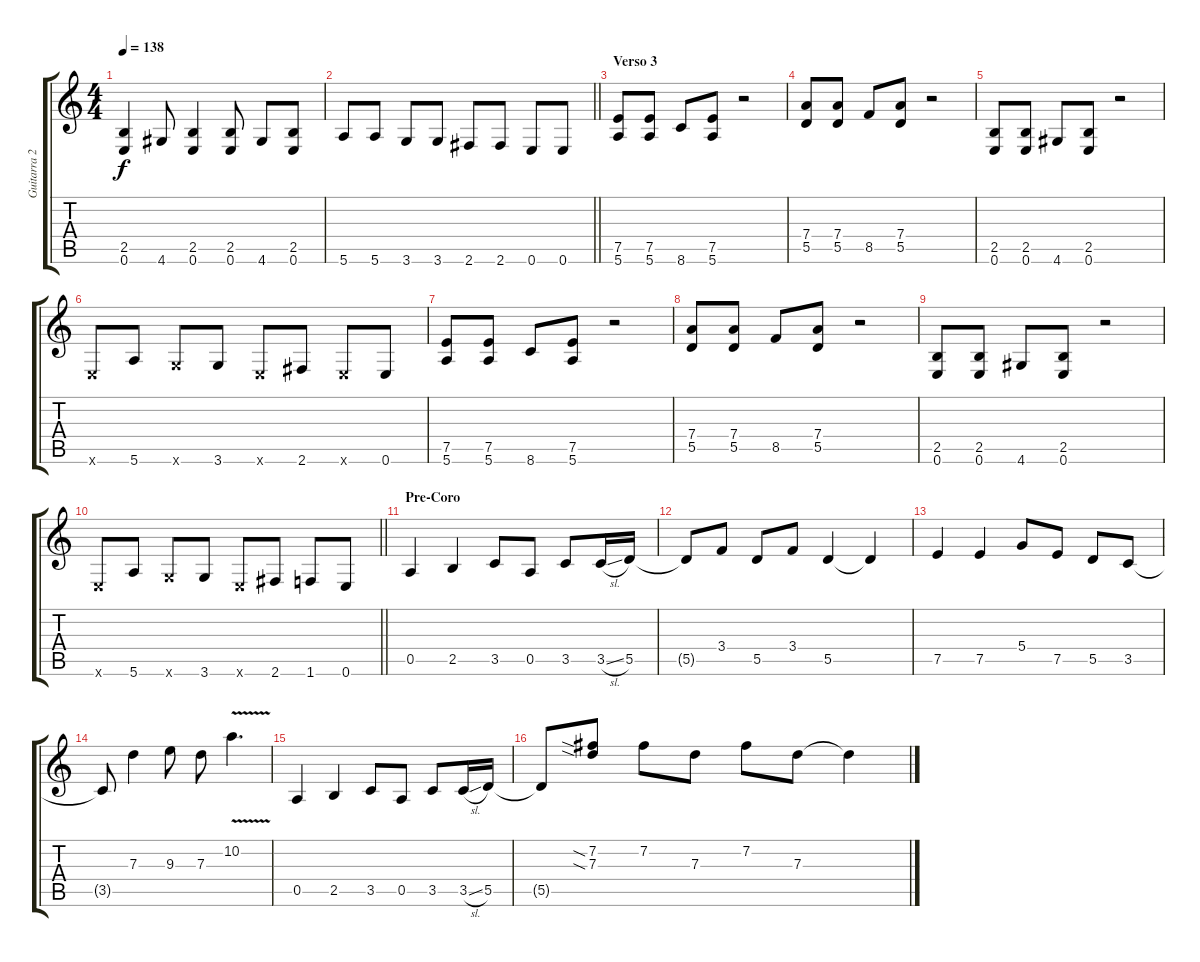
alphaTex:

\track ("Guitarra 2" "Guitarra 2") {instrument acousticguitarsteel}
\staff {score tabs}
\tuning (E4 B3 G3 D3 A2 E2) {hide}
\ts (4 4)
\tempo 138
\clef g2
\ks c
(2.5 0.6).4{dy f} 4.6.8 (2.5 0.6).4 (2.5 0.6).8 4.6.8 (2.5 0.6).8 |
\barLineRight lightlight
5.6.8 5.6.8 3.6.8 3.6.8 2.6.8 2.6.8 0.6.8 0.6.8 |
\section ("" "Verso 3")
(7.5 5.6).8 (7.5 5.6).8 8.6.8 (7.5 5.6).8 r.2 |
(7.4 5.5).8 (7.4 5.5).8 8.5.8 (7.4 5.5).8 r.2 |
(2.5 0.6).8 (2.5 0.6).8 4.6.8 (2.5 0.6).8 r.2 |
0.6{x}.8 5.6.8 3.6{x}.8 3.6.8 0.6{x}.8 2.6.8 0.6{x}.8 0.6.8 |
(7.5 5.6).8 (7.5 5.6).8 8.6.8 (7.5 5.6).8 r.2 |
(7.4 5.5).8 (7.4 5.5).8 8.5.8 (7.4 5.5).8 r.2 |
(2.5 0.6).8 (2.5 0.6).8 4.6.8 (2.5 0.6).8 r.2 |
\barLineRight lightlight
0.6{x}.8 5.6.8 3.6{x}.8 3.6.8 0.6{x}.8 2.6.8 1.6.8 0.6.8 |
\section ("" "Pre-Coro")
0.5.4 2.5.4 3.5.8 0.5.8 3.5.8 3.5{sl}.16 5.5.16 |
5.5{t}.8 3.4.8 5.5.8 3.4.8 5.5.4 5.5{t}.4 |
7.5.4 7.5.4 5.4.8 7.5.8 5.5.8 3.5.8 |
3.5{t}.8 7.3.4 9.3.8 7.3.8 10.2{v}.4{d} |
0.5.4 2.5.4 3.5.8 0.5.8 3.5.8 3.5{sl}.16 5.5.16 |
5.5{t}.8 (7.2{sia} 7.3{sia}).8 7.2.8 7.3.8 7.2.8 7.3.8 7.3{t}.4
